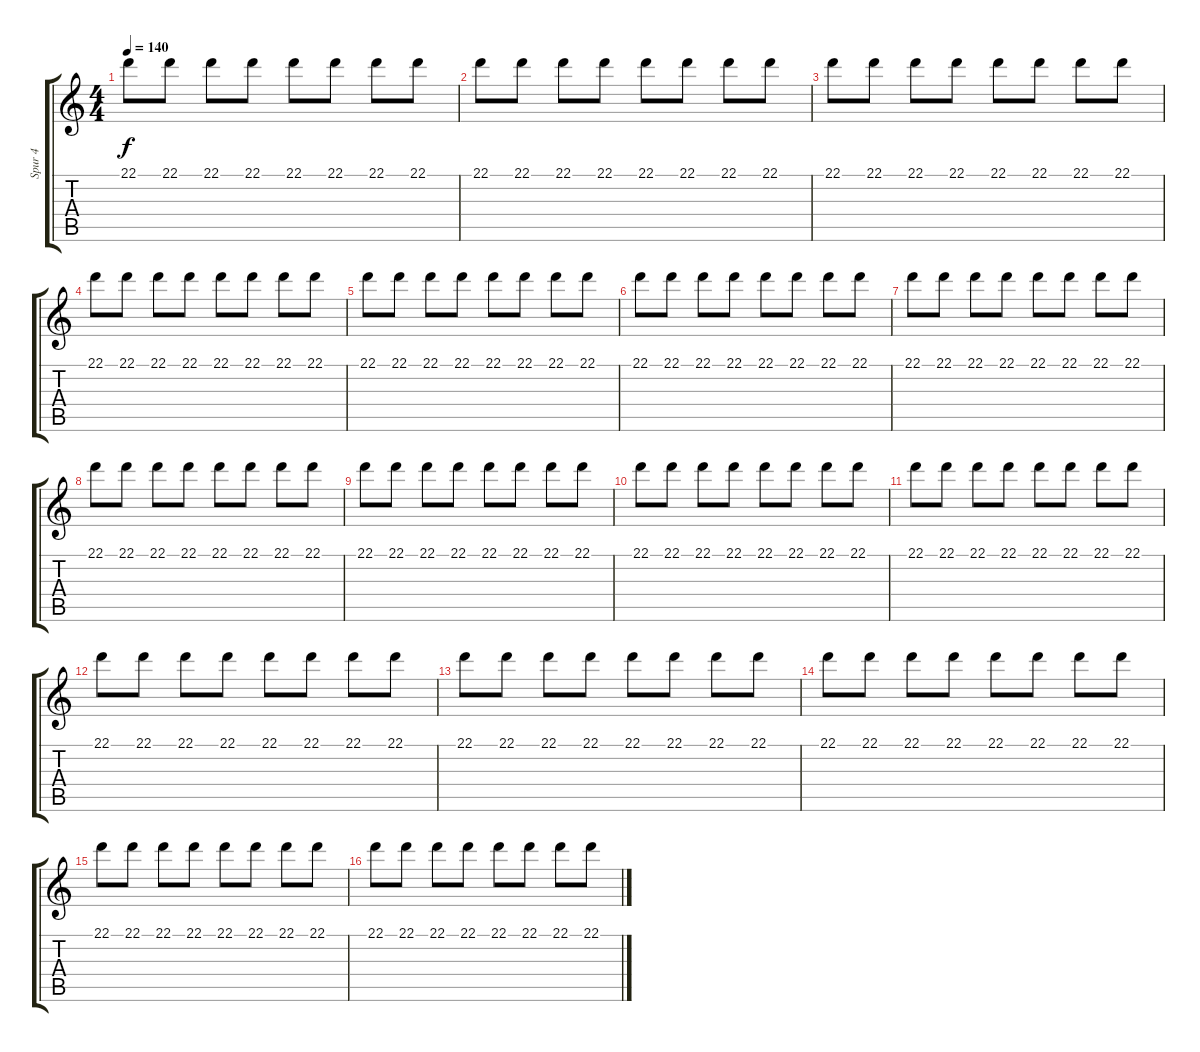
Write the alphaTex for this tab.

\track ("Spur 4" "Spur 4") {instrument synthstrings1}
\staff {score tabs}
\tuning (E4 B3 G3 D3 A2 E2) {hide}
\ts (4 4)
\tempo 140
\clef g2
\ks c
22.1.8{dy f} 22.1.8 22.1.8 22.1.8 22.1.8 22.1.8 22.1.8 22.1.8 |
22.1.8 22.1.8 22.1.8 22.1.8 22.1.8 22.1.8 22.1.8 22.1.8 |
22.1.8 22.1.8 22.1.8 22.1.8 22.1.8 22.1.8 22.1.8 22.1.8 |
22.1.8 22.1.8 22.1.8 22.1.8 22.1.8 22.1.8 22.1.8 22.1.8 |
22.1.8 22.1.8 22.1.8 22.1.8 22.1.8 22.1.8 22.1.8 22.1.8 |
22.1.8 22.1.8 22.1.8 22.1.8 22.1.8 22.1.8 22.1.8 22.1.8 |
22.1.8 22.1.8 22.1.8 22.1.8 22.1.8 22.1.8 22.1.8 22.1.8 |
22.1.8 22.1.8 22.1.8 22.1.8 22.1.8 22.1.8 22.1.8 22.1.8 |
22.1.8 22.1.8 22.1.8 22.1.8 22.1.8 22.1.8 22.1.8 22.1.8 |
22.1.8 22.1.8 22.1.8 22.1.8 22.1.8 22.1.8 22.1.8 22.1.8 |
22.1.8 22.1.8 22.1.8 22.1.8 22.1.8 22.1.8 22.1.8 22.1.8 |
22.1.8 22.1.8 22.1.8 22.1.8 22.1.8 22.1.8 22.1.8 22.1.8 |
22.1.8 22.1.8 22.1.8 22.1.8 22.1.8 22.1.8 22.1.8 22.1.8 |
22.1.8 22.1.8 22.1.8 22.1.8 22.1.8 22.1.8 22.1.8 22.1.8 |
22.1.8 22.1.8 22.1.8 22.1.8 22.1.8 22.1.8 22.1.8 22.1.8 |
22.1.8 22.1.8 22.1.8 22.1.8 22.1.8 22.1.8 22.1.8 22.1.8
